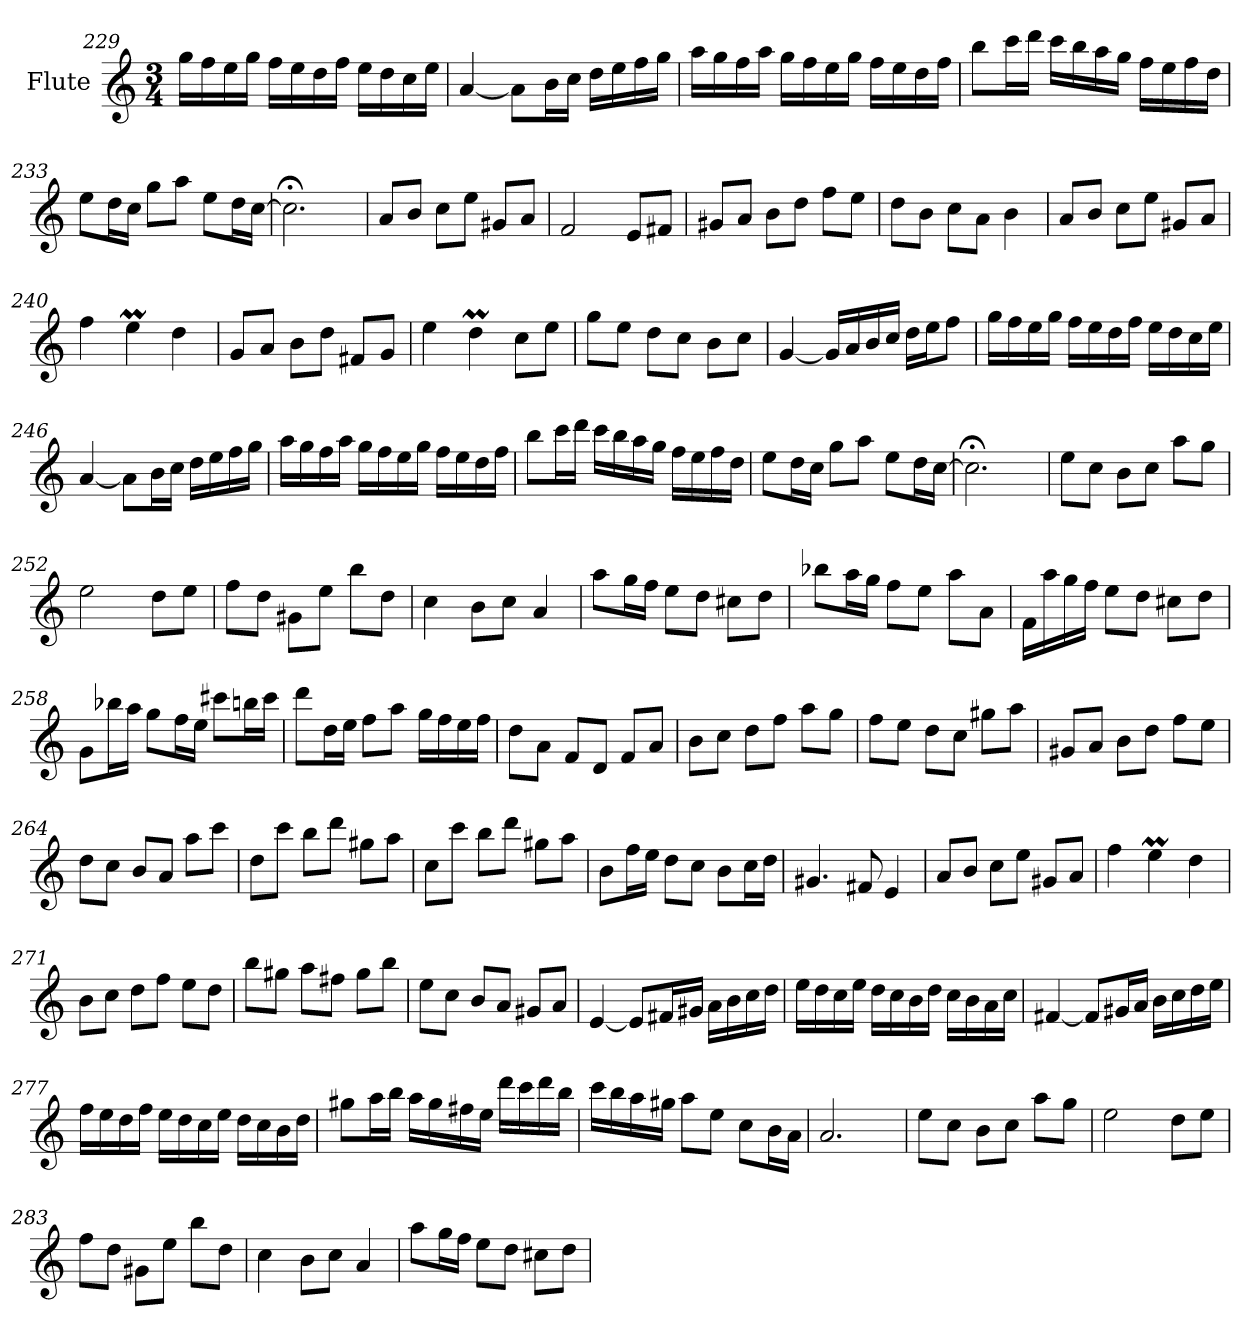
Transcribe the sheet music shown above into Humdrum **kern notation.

**kern
*part1
*staff1
*I"Flute
*I'Fl
*clefG2
*k[]
*M3/4
=229
16gg\LL
16ff\
16ee\
16gg\JJ
16ff\LL
16ee\
16dd\
16ff\JJ
16ee\LL
16dd\
16cc\
16ee\JJ
=230
[4a/
8a\L]
16b\L
16cc\JJ
16dd\LL
16ee\
16ff\
16gg\JJ
!!LO:LB:g=z
=231
16aa\LL
16gg\
16ff\
16aa\JJ
16gg\LL
16ff\
16ee\
16gg\JJ
16ff\LL
16ee\
16dd\
16ff\JJ
=232
8bb\L
16ccc\L
16ddd\JJ
16ccc\LL
16bb\
16aa\
16gg\JJ
16ff\LL
16ee\
16ff\
16dd\JJ
=233
8ee\L
16dd\L
16cc\JJ
8gg\L
8aa\J
8ee\L
16dd\L
[16cc\JJ
=234
2.cc;<\]
=235
8a/L
8b/J
8cc\L
8ee\J
8g#X/L
8a/J
!!LO:LB:g=z
=236
2f/
8e/L
8f#X/J
=237
8g#X/L
8a/J
8b\L
8dd\J
8ff\L
8ee\J
=238
8dd\L
8b\J
8cc\L
8a\J
4b\
=239
8a/L
8b/J
8cc\L
8ee\J
8g#X/L
8a/J
=240
4ff\
4eem\
4dd\
=241
8g/L
8a/J
8b\L
8dd\J
8f#X/L
8g/J
=242
4ee\
4ddM\
8cc\L
8ee\J
!!LO:LB:g=z
=243
8gg\L
8ee\J
8dd\L
8cc\J
8b\L
8cc\J
=244
[4g/
16g/LL]
16a/
16b/
16cc/JJ
16dd\LL
16ee\J
8ff\J
=245
16gg\LL
16ff\
16ee\
16gg\JJ
16ff\LL
16ee\
16dd\
16ff\JJ
16ee\LL
16dd\
16cc\
16ee\JJ
=246
[4a/
8a\L]
16b\L
16cc\JJ
16dd\LL
16ee\
16ff\
16gg\JJ
!!LO:LB:g=z
=247
16aa\LL
16gg\
16ff\
16aa\JJ
16gg\LL
16ff\
16ee\
16gg\JJ
16ff\LL
16ee\
16dd\
16ff\JJ
=248
8bb\L
16ccc\L
16ddd\JJ
16ccc\LL
16bb\
16aa\
16gg\JJ
16ff\LL
16ee\
16ff\
16dd\JJ
=249
8ee\L
16dd\L
16cc\JJ
8gg\L
8aa\J
8ee\L
16dd\L
[16cc\JJ
=250
2.cc;<\]
=251
8ee\L
8cc\J
8b\L
8cc\J
8aa\L
8gg\J
!!LO:LB:g=z
=252
2ee\
8dd\L
8ee\J
=253
8ff\L
8dd\J
8g#X\L
8ee\J
8bb\L
8dd\J
=254
4cc\
8b\L
8cc\J
4a/
=255
8aa\L
16gg\L
16ff\JJ
8ee\L
8dd\J
8cc#X\L
8dd\J
=256
8bb-X\L
16aa\L
16gg\JJ
8ff\L
8ee\J
8aa\L
8a\J
=257
16f\LL
16aa\
16gg\
16ff\JJ
8ee\L
8dd\J
8cc#X\L
8dd\J
!!LO:LB:g=z
=258
8g\L
16bb-X\L
16aa\JJ
8gg\L
16ff\L
16ee\JJ
8ccc#X\L
16bbn\L
16ccc#\JJ
=259
8ddd\L
16dd\L
16ee\JJ
8ff\L
8aa\J
16gg\LL
16ff\
16ee\
16ff\JJ
=260
8dd\L
8a\J
8f/L
8d/J
8f/L
8a/J
=261
8b\L
8cc\J
8dd\L
8ff\J
8aa\L
8gg\J
=262
8ff\L
8ee\J
8dd\L
8cc\J
8gg#X\L
8aa\J
!!LO:LB:g=z
=263
8g#X/L
8a/J
8b\L
8dd\J
8ff\L
8ee\J
=264
8dd\L
8cc\J
8b/L
8a/J
8aa\L
8ccc\J
=265
8dd\L
8ccc\J
8bb\L
8ddd\J
8gg#X\L
8aa\J
=266
8cc\L
8ccc\J
8bb\L
8ddd\J
8gg#X\L
8aa\J
=267
8b\L
16ff\L
16ee\JJ
8dd\L
8cc\J
8b\L
16cc\L
16dd\JJ
=268
4.g#X/
8f#X/
4e/
!!LO:LB:g=z
=269
8a/L
8b/J
8cc\L
8ee\J
8g#X/L
8a/J
=270
4ff\
4eem\
4dd\
=271
8b\L
8cc\J
8dd\L
8ff\J
8ee\L
8dd\J
=272
8bb\L
8gg#X\J
8aa\L
8ff#X\J
8gg#\L
8bb\J
=273
8ee\L
8cc\J
8b/L
8a/J
8g#X/L
8a/J
=274
[4e/
8e/L]
16f#X/L
16g#X/JJ
16a\LL
16b\
16cc\
16dd\JJ
!!LO:LB:g=z
=275
16ee\LL
16dd\
16cc\
16ee\JJ
16dd\LL
16cc\
16b\
16dd\JJ
16cc\LL
16b\
16a\
16cc\JJ
=276
[4f#X/
8f#/L]
16g#X/L
16a/JJ
16b\LL
16cc\
16dd\
16ee\JJ
=277
16ff\LL
16ee\
16dd\
16ff\JJ
16ee\LL
16dd\
16cc\
16ee\JJ
16dd\LL
16cc\
16b\
16dd\JJ
=278
8gg#X\L
16aa\L
16bb\JJ
16aa\LL
16gg#\
16ff#X\
16ee\JJ
16ddd\LL
16ccc\
16ddd\
16bb\JJ
!!LO:PB:g=z
=279
16ccc\LL
16bb\
16aa\
16gg#X\JJ
8aa\L
8ee\J
8cc\L
16b\L
16a\JJ
=280
2.a/
=281
8ee\L
8cc\J
8b\L
8cc\J
8aa\L
8gg\J
=282
2ee\
8dd\L
8ee\J
=283
8ff\L
8dd\J
8g#X\L
8ee\J
8bb\L
8dd\J
=284
4cc\
8b\L
8cc\J
4a/
=285
8aa\L
16gg\L
16ff\JJ
8ee\L
8dd\J
8cc#X\L
8dd\J
=
*-
